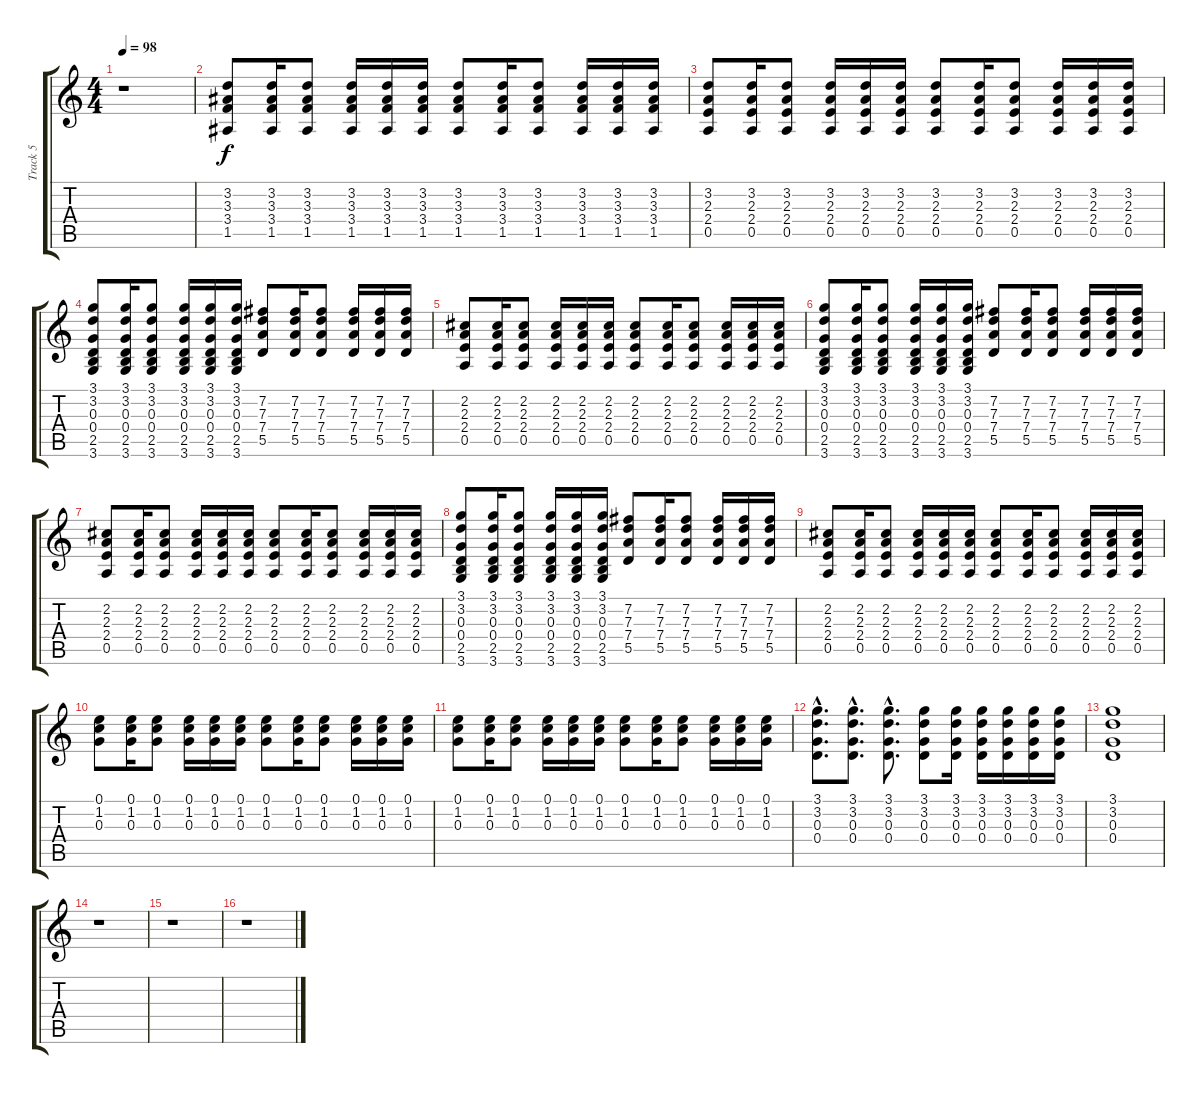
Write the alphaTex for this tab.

\track ("Track 5" "Track 5") {instrument distortionguitar}
\staff {score tabs}
\tuning (E4 B3 G3 D3 A2 E2) {hide}
\ts (4 4)
\tempo 98
\clef g2
\ks c
r.1{dy f} |
(3.2 3.3 3.4 1.5).8 (3.2 3.3 3.4 1.5).16 (3.2 3.3 3.4 1.5).8 (3.2 3.3 3.4 1.5).16 (3.2 3.3 3.4 1.5).16 (3.2 3.3 3.4 1.5).16 (3.2 3.3 3.4 1.5).8 (3.2 3.3 3.4 1.5).16 (3.2 3.3 3.4 1.5).8 (3.2 3.3 3.4 1.5).16 (3.2 3.3 3.4 1.5).16 (3.2 3.3 3.4 1.5).16 |
(3.2 2.3 2.4 0.5).8 (3.2 2.3 2.4 0.5).16 (3.2 2.3 2.4 0.5).8 (3.2 2.3 2.4 0.5).16 (3.2 2.3 2.4 0.5).16 (3.2 2.3 2.4 0.5).16 (3.2 2.3 2.4 0.5).8 (3.2 2.3 2.4 0.5).16 (3.2 2.3 2.4 0.5).8 (3.2 2.3 2.4 0.5).16 (3.2 2.3 2.4 0.5).16 (3.2 2.3 2.4 0.5).16 |
(3.1 3.2 0.3 0.4 2.5 3.6).8 (3.1 3.2 0.3 0.4 2.5 3.6).16 (3.1 3.2 0.3 0.4 2.5 3.6).8 (3.1 3.2 0.3 0.4 2.5 3.6).16 (3.1 3.2 0.3 0.4 2.5 3.6).16 (3.1 3.2 0.3 0.4 2.5 3.6).16 (7.2 7.3 7.4 5.5).8 (7.2 7.3 7.4 5.5).16 (7.2 7.3 7.4 5.5).8 (7.2 7.3 7.4 5.5).16 (7.2 7.3 7.4 5.5).16 (7.2 7.3 7.4 5.5).16 |
(2.2 2.3 2.4 0.5).8 (2.2 2.3 2.4 0.5).16 (2.2 2.3 2.4 0.5).8 (2.2 2.3 2.4 0.5).16 (2.2 2.3 2.4 0.5).16 (2.2 2.3 2.4 0.5).16 (2.2 2.3 2.4 0.5).8 (2.2 2.3 2.4 0.5).16 (2.2 2.3 2.4 0.5).8 (2.2 2.3 2.4 0.5).16 (2.2 2.3 2.4 0.5).16 (2.2 2.3 2.4 0.5).16 |
(3.1 3.2 0.3 0.4 2.5 3.6).8 (3.1 3.2 0.3 0.4 2.5 3.6).16 (3.1 3.2 0.3 0.4 2.5 3.6).8 (3.1 3.2 0.3 0.4 2.5 3.6).16 (3.1 3.2 0.3 0.4 2.5 3.6).16 (3.1 3.2 0.3 0.4 2.5 3.6).16 (7.2 7.3 7.4 5.5).8 (7.2 7.3 7.4 5.5).16 (7.2 7.3 7.4 5.5).8 (7.2 7.3 7.4 5.5).16 (7.2 7.3 7.4 5.5).16 (7.2 7.3 7.4 5.5).16 |
(2.2 2.3 2.4 0.5).8 (2.2 2.3 2.4 0.5).16 (2.2 2.3 2.4 0.5).8 (2.2 2.3 2.4 0.5).16 (2.2 2.3 2.4 0.5).16 (2.2 2.3 2.4 0.5).16 (2.2 2.3 2.4 0.5).8 (2.2 2.3 2.4 0.5).16 (2.2 2.3 2.4 0.5).8 (2.2 2.3 2.4 0.5).16 (2.2 2.3 2.4 0.5).16 (2.2 2.3 2.4 0.5).16 |
(3.1 3.2 0.3 0.4 2.5 3.6).8 (3.1 3.2 0.3 0.4 2.5 3.6).16 (3.1 3.2 0.3 0.4 2.5 3.6).8 (3.1 3.2 0.3 0.4 2.5 3.6).16 (3.1 3.2 0.3 0.4 2.5 3.6).16 (3.1 3.2 0.3 0.4 2.5 3.6).16 (7.2 7.3 7.4 5.5).8 (7.2 7.3 7.4 5.5).16 (7.2 7.3 7.4 5.5).8 (7.2 7.3 7.4 5.5).16 (7.2 7.3 7.4 5.5).16 (7.2 7.3 7.4 5.5).16 |
(2.2 2.3 2.4 0.5).8 (2.2 2.3 2.4 0.5).16 (2.2 2.3 2.4 0.5).8 (2.2 2.3 2.4 0.5).16 (2.2 2.3 2.4 0.5).16 (2.2 2.3 2.4 0.5).16 (2.2 2.3 2.4 0.5).8 (2.2 2.3 2.4 0.5).16 (2.2 2.3 2.4 0.5).8 (2.2 2.3 2.4 0.5).16 (2.2 2.3 2.4 0.5).16 (2.2 2.3 2.4 0.5).16 |
(0.1 1.2 0.3).8 (0.1 1.2 0.3).16 (0.1 1.2 0.3).8 (0.1 1.2 0.3).16 (0.1 1.2 0.3).16 (0.1 1.2 0.3).16 (0.1 1.2 0.3).8 (0.1 1.2 0.3).16 (0.1 1.2 0.3).8 (0.1 1.2 0.3).16 (0.1 1.2 0.3).16 (0.1 1.2 0.3).16 |
(0.1 1.2 0.3).8 (0.1 1.2 0.3).16 (0.1 1.2 0.3).8 (0.1 1.2 0.3).16 (0.1 1.2 0.3).16 (0.1 1.2 0.3).16 (0.1 1.2 0.3).8 (0.1 1.2 0.3).16 (0.1 1.2 0.3).8 (0.1 1.2 0.3).16 (0.1 1.2 0.3).16 (0.1 1.2 0.3).16 |
(3.1{hac} 3.2{hac} 0.3{hac} 0.4{hac}).8{d} (3.1{hac} 3.2{hac} 0.3{hac} 0.4{hac}).8{d} (3.1{hac} 3.2{hac} 0.3{hac} 0.4{hac}).8{d} (3.1 3.2 0.3 0.4).8 (3.1 3.2 0.3 0.4).16 (3.1 3.2 0.3 0.4).16 (3.1 3.2 0.3 0.4).16 (3.1 3.2 0.3 0.4).16 (3.1 3.2 0.3 0.4).16 |
(3.1 3.2 0.3 0.4).1{balance 7} |
r.1 |
r.1 |
r.1
